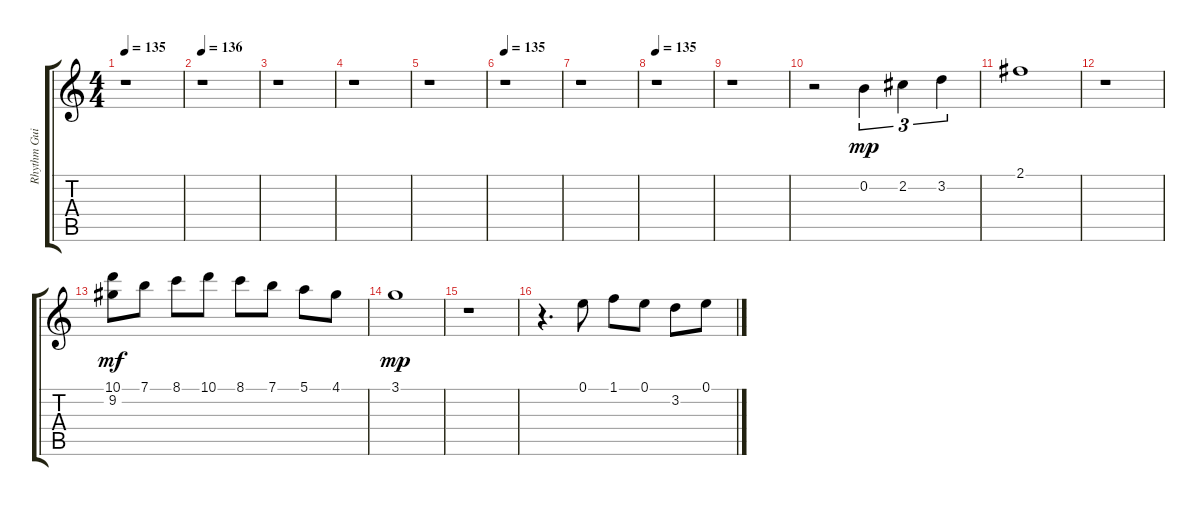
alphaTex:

\track ("Rhythm Guitar (Left)" "Rhythm Gui") {instrument distortionguitar}
\staff {score tabs}
\tuning (E4 B3 G3 D3 A2 E2) {hide}
\ts (4 4)
\tempo 135
\clef g2
\ks c
r.1{dy mp} |
\tempo 136
r.1 |
r.1 |
r.1 |
r.1 |
\tempo 135
r.1 |
r.1 |
\tempo 135
r.1 |
r.1 |
r.2 0.2.4{tu (3 2)} 2.2.4{tu (3 2)} 3.2.4{tu (3 2)} |
2.1.1 |
r.1 |
(10.1 9.2).8{dy mf} 7.1.8 8.1.8 10.1.8 8.1.8 7.1.8 5.1.8 4.1.8 |
3.1.1{dy mp} |
r.1 |
r.4{d} 0.1.8 1.1.8 0.1.8 3.2.8 0.1.8
